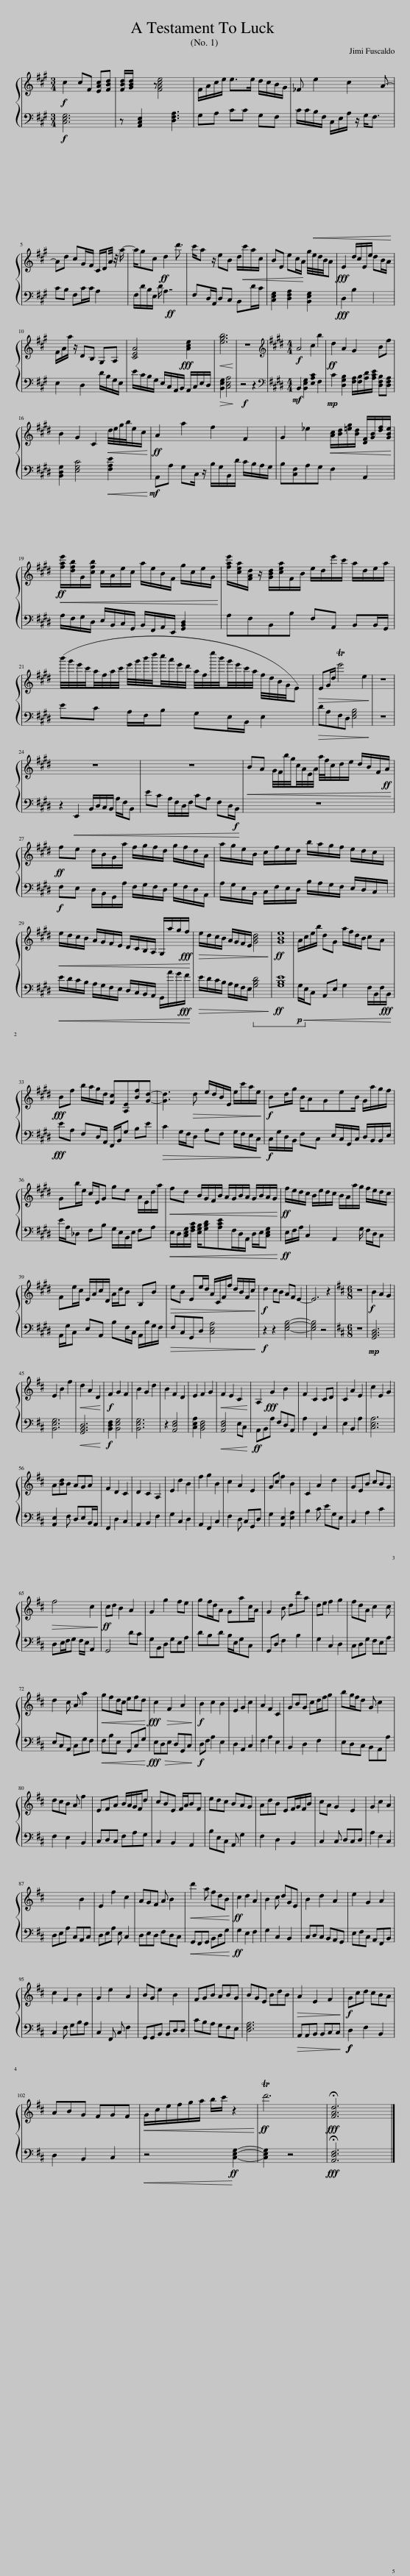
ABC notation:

X:1
%%score { 1 | 2 }
L:1/8
M:3/4
I:linebreak $
K:A
V:1 treble
V:2 bass
V:1
!f! c2 cF [EAc][FBd] | [FBd]/[GBd]/ z [FAce]4 | F/A/c/e/ e>e d/c/B/G/ | _F e2 c2 A- |$ Ad cG/F/ C/D/A/4 z/4 a/- | %5
 a/gc!ff! d2 d'3/2 | c'/a z/ eB d/!<(!c'/a/c/!<)! | BE ec/A/ g/4e/4d/4B/4A |!fff! E2 d/c/E/e/ dB/A/ |$ F/A/a/ z/ DB, G,A, | %10
 [CEA]4!fff! [Ace]2 |!<(! [egb]6!<)! | z6 |[K:E][M:4/4][K:treble]!f! A4 c2 b2 |!ff! d2 A2 G2 Bf |$ %15
 B2 G2 C2!<(! d/4e/4g/4b/4e/c/!<)! |!ff! A2 a2 f2 F2 | G2 _e2!<(! [Ac]/[Bd]/[=eg]/[Bd]/ [DF]/[GB]/[df]/[GBe]/!<)! |$!ff! [fae']/[dfb]/G/[cfb]/ c/A/e/c/ a/e/B/F/ g/c/e/G/ | [fae']/[cea]/[FAd]/ z/ [GBd]/[cea]/F/B/ e/d/e'/c'/ a/d/e/a/ |$ %20
 (b'/4g'/4e'/4c'/4a/4f/4a/4c'/4 e'/4g'/4b'/4d''/4c''/4a'/4e'/4d'/4 a/4f/4e''/4b'/4g'/4e'/4c'/4a/4 f/4d/4B/4G/4E) |!>(! EG/d/ Te'4 e2!>)! | z8 |$ z8 | z8 | %25
!<(! BA G/4F/4b/4g/4c/4A/4E/4A/4 a/4f/4c/d/e/ d/B/F/!ff!A/!<)! |$!ff! fe d/B/G/a/ f/g/f/d/ g/f/d/A/ | a/g/e/B/ c/f/e/d/ b/a/g/f/ e/d/c/x/ |$!<(! e/d/c/B/ A/G/F/E/ D/C/B,/A,/ G,/a/g/!fff!f/!<)! |!>(! e/d/c/B/ A/G/F/E/ [GBd]4!>)! | %30
!ff! [GBe]8 | A/c/e/b/ dG a/f/d/B/ cA |$!fff! Bf b/a/g/d/ [Fc][A,E][Bf][Gd]- | [Gd]3!>(! d e/d/B/E/ e/c'/a/e/!>)! |!f! Bd/g/ B/AGeB/ G/a/g/f/ |$ %35
 Gb/e/ c/E/G ge A/E/d/a/ |!<(! fd B/G/F/B/ A/G/B/A/ G/B/A/G/!<)! |!ff! f/e/d/c/ B/e/d/c/ B/A/a/g/ f/e/d/c/ |$ Fe/c/ E/A/c/D/ A/d/B B,B |!>(! eB Ee/d/ A/C/F/f/ d/B/F/c/!>)! | %40
!f! d2 cB AF E2- | E6 z2 |[K:D][M:6/8] z6 |!f! B2 A2 G2 |$ E2 B2 f2 | %45
!<(! d2 A2 D2!<)! |!f! F2 G2 F2 | B2 G2 d2 | B2 F2 D2 | E2 F2 G2 | %50
!<(! F2 E2 C2!<)! | A,2!fff! G2 B2 | F2 C2 CD | C2 A2 E2 | c2 E2 G2 |$ %55
 A[Bd]B AGA | F2 D2 C2 | D2 C2 A,2 | E2 d2 B2 | f2 g2 B2 | %60
 c2 A2 E2 | Gc f2 B2 | C2 A2 d2 | GEB cBG |$!>(! f4 c2!>)! | %65
!ff! cd B2 A2 | G2 g2 fe | gf/d/A Gac/A/ | G2 B dd'a | de f2 g2 | %70
 fdA c2 c |$ d2 c A a2 |!<(! gfd/c/ efd!<)! |!fff! c2!>(! F2 A2!>)! |!f! B2 c2 B2 | %75
 E2 G2 c2 | A2 F2 C2 | GBG cd/f/g | bg/f/d G c2 |$ dcB A f2 | %80
 EFA B/A/G/F/d | cBE F/A/BF | edc BAG | AdB EF/G/F/B/ | cA G2 E2 | %85
 G2 c2 A2 |$ x2 x2 B2 | E2 f2 c2 | AGF A B2 |!<(! d'2 a fdB!<)! | %90
!ff! c2 d2 A2 | B2 c dGE | B2 d2 A2 | e2 G2 A2 |$ c2 F2 B2 | %95
 G2 e2 A2 | BG e2 B2 | FGB ABG | BGE BdB |!>(! A2 E2 F2!>)! | %100
!f! Gcd cBA |$ ABG FGF |!<(! G/c/e/f/g/a/ b/c'/ z2!<)! |!ff! Td'6 |!fff! !fermata![FAd]6 |] %105
V:2
!f! [C,E,G,]6 | z [A,,C,E,]2 [D,F,A,]3 | G,A, CC G,F, | C/C/!<(!B,/F,/ C,/E,/A,/ z/ G,<F,!<)! |$ CB, F,C/C/ A,2 | %5
 F,/D/B,/E,/ D/!ff! A,7/2 | F,D,/A,,/ D,C, B,,D/C/ | [C,E,G,]2 [D,F,A,]2 [B,,E,G,]2 |!fff! D,2 B,2 x2 |$ E,2 D,2 D/B,/G,/E,/ | %10
 E/C/B,/G,/ E,/C,/A,,/B,,/ A,,/C,/E,/D,/ |!>(! [B,,E,G,]2 [C,E,A,]4!>)! |!f! z4 z2 |[K:E][M:4/4][K:bass]!mf! B,,2 [B,,E,G,]2 [E,A,C]2 F,2 |!mp! C2 [D,G,B,]2 [F,A,]/[F,B,]/[A,D]/[A,CE]/ [D,F,B,][D,F,A,] |$ %15
 [B,,D,G,]2 [E,G,C]4!<(! [F,A,E]2!<)! |!mf! A,,A, G,C,/ z/ B,/G,/B,,/D/ C/B,/A,/G,/ | B,[C,F,]A,G, F,2 A,,2 |$!<(! A,/F,/G,/D,/ E,/B,,/C,/G,,/ B,,/F,,/A,,/E,,/ [G,,B,,D,]2!<)! | A,F,B,,B, F,A,, B,,B,,/G,,/ |$ %20
 EC A,/F,/B, G,E,/B,,/ E,2 |!>(! DA,F,D, [E,G,B,]4!>)! | z8 |$ z2!<(! E,,2 B,,/D,/C,/B,,/ A,/F,/B,,!<)! | EC A,/F,/D,/F,/ CA, F,D,/!f!B,,/ | %25
 z8 |$!f! F,E, D,/B,,/G,,/A,/ F,/G,/F,/D,/ G,/F,/D,/A,,/ | A,/G,/E,/B,,/ C,/F,/E,/D,/ B,/A,/G,/F,/ E,/D,/C,/x/ |$!<(! E/D/C/B,/ A,/G,/F,/E,/ D,/C,/B,,/A,,/ G,,/A/G/!fff!F/!<)! |!>(! E/D/C/B,/ A,/G,/F,/E,/!ped! [G,B,D]4!>)!!ped-up! | %30
!ff! [G,B,E]8 |!p!!<(! G,/E,/C, A,,E, G,2 F,/B,,/F,/!fff!B,,/!<)! |$!fff! EA, F,D,/A,,/ F,,/B,,/G, B,E |!>(! C2 G,/F,/D, A,F, G,/F,/E,/C,/!>)! |!f! C,/G,/D,/B,,/ F,C, E,/C,/G,,/C,/ D,/B,,/B,,/E,/ |$ %35
 E/A,/_D, F,B, G,/E,/B,,/E,/ F,A, |!<(! E,/D,/[C,E,G,]/[F,A,C]/ [E,G,B,]/[G,B,D][A,CE]F,/D,/A,,/ D,/E,/[C,E,G,]!<)! |!ff! E,/F,/A,/ C,2 A,,2 G,/ F,/D,/C, |$ A,,/G,/C, E,A,, B,F,/C,/ A,,/B,/G,/F,/ |!>(! F,C,G,,D, [C,E,A,]4!>)! | %40
!f! z2 z2 [E,G,B,]4- | [E,G,B,]4 z4 |[K:D][M:6/8] z6 |!mp! [G,,B,,D,]6 |$ [B,,E,G,]6 | %45
!<(! [G,,B,,D,]6!<)! |!f! [B,,D,F,]2 [B,,E,G,]4 | [B,,E,G,]6 | z2 [A,,D,F,]4 | [C,E,A,]2 [B,,D,F,]4 | %50
!<(! [A,,D,F,]4 E,C,!<)! |!ff! A,,B,,A, F,D,A,, | A,2 F,,2 C,2 | E,2 B,,2 A,2 | [C,E,A,]6 |$ %55
 [A,,E,]2 F, D,E,B,,/A,,/ | F,,2 D,2 C,2 | A,,2 B,,2 F,2 | G,2 C,2 D,2 | A,,2 F,,2 C,2 | %60
 F,2 D, C,G,,D, | G,2 [A,,E,]2 [E,A,]2 | B,2 C EG,E, | C,2 A,2 C2 |$ D,E,/F,/G, F,/E,/ A,,2 | %65
 G,,4 DC | G,B,,D, G,E,A, | DB,D B,/E,/G,C, | G,,D, F,2 B,2 | G,2 C,2 D,2 | %70
 C,D,G, F,E,A, |$ E,C,A,, C,G,F, |!<(! F,B,E, G,,C,G,!<)! |!fff! E,!>(!D,E, D,G,,C,!>)! |!f! D,F, A,2 E,2 | %75
 D,2 A,,2 C,2 | F,2 A,2 E,2 | B,,2 D,2 F,2 | E,D,C, B,,A,,A, |$ F,2 E,2 B,,2 | %80
 C,D,C, F,A,G, | C,2 B,,2 A,,2 | B,E,C, A,, G,2 | F,2 D,2 B,,2 | C,2 C, D,C,D, | %85
 A,2 F,2 C,2 |$ D,E,A, C,A,,C, | D,E,A, E, C,2 | D,E,D, F,D,C, |!<(! G,,F,,G,, B,,D,G,!<)! | %90
!ff! G,2 E,2 F,2 | G,2 C,2 B,,2 | C,D,C, B,,A,,G,, | E,F,C, A,,F,,B,, |$ C,2 F, G,B,A, | %95
 C,2 F,, C, F,2 | G,,G,,B,, B,,D,D, | CB,A, G,F,E, | [D,F,A,]6 |!>(! A,,A,,B,, B,,C,C,!>)! | %100
!f!!f! D,2 F,2 B,,2 |$ D,2 B,,2 C,2 |!<(! z4!ff! [C,E,G,]2-!<)! | [C,E,G,]2 z4 |!fff! !fermata![A,,D,F,]6 |] %105
